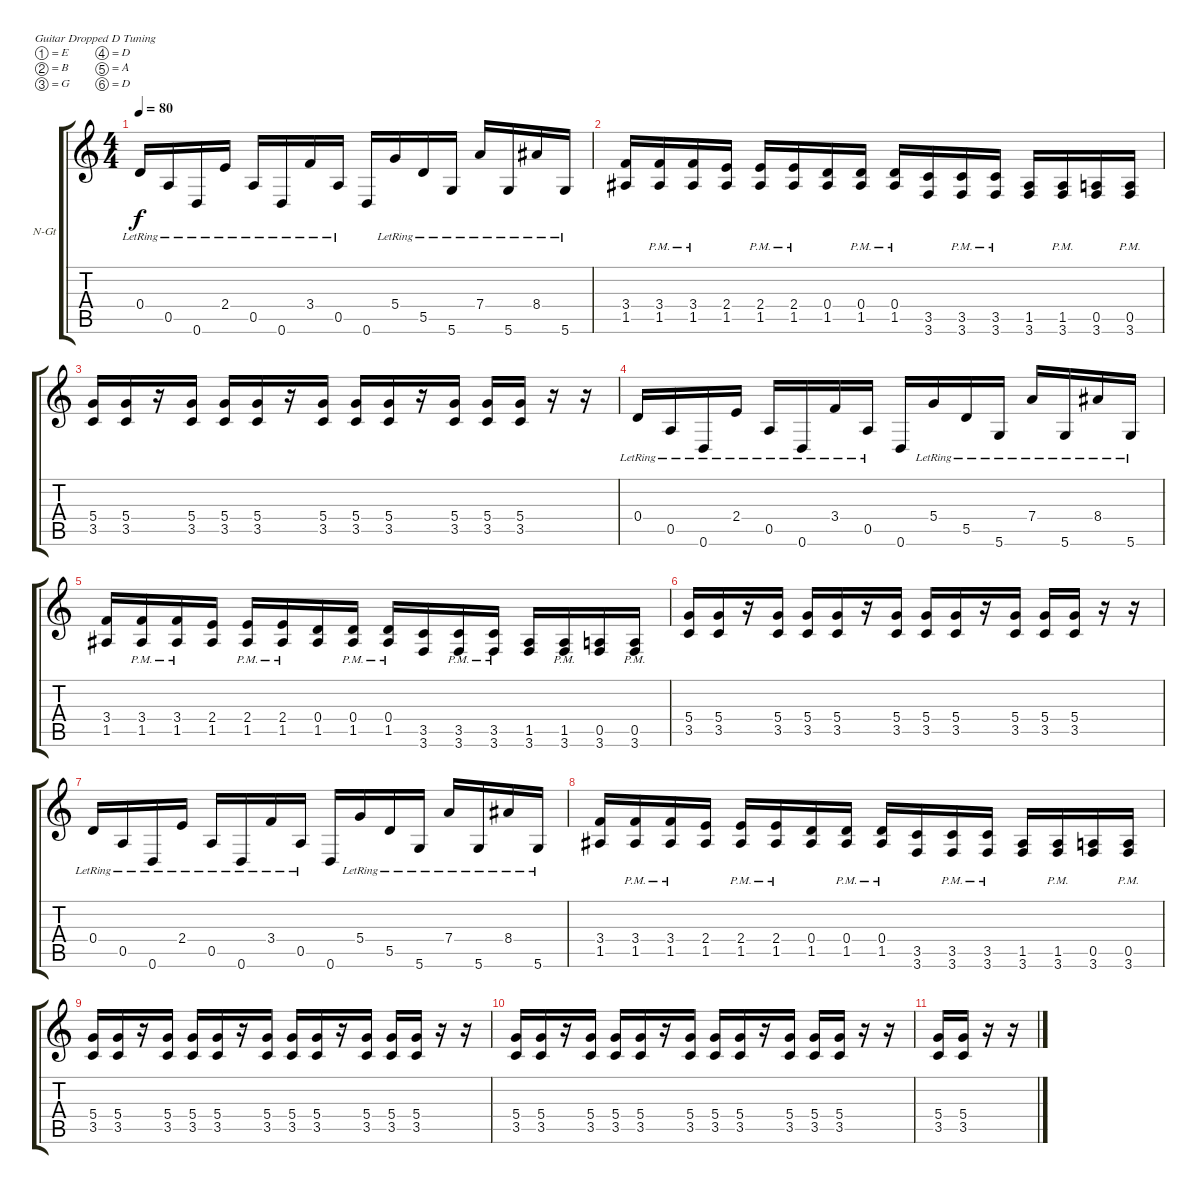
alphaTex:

\defaultSystemsLayout 4
\bracketExtendMode groupsimilarinstruments
\firstSystemTrackNameOrientation horizontal
\otherSystemsTrackNameOrientation horizontal
\track ("Nylon Guitar" "N-Gt") {instrument acousticguitarnylon}
\staff {score tabs}
\tuning (E4 B3 G3 D3 A2 D2)
\ts (4 4)
\tempo 80
\clef g2
\ks c
0.4{lr}.16{dy f} 0.5{lr}.16 0.6{lr}.16 2.4{lr}.16 0.5{lr}.16 0.6{lr}.16 3.4{lr}.16 0.5{lr}.16 0.6.16 5.4{lr}.16 5.5{lr}.16 5.6{lr}.16 7.4{lr}.16 5.6{lr}.16 8.4{lr}.16 5.6{lr}.16 |
(1.5 3.4).16 (1.5{pm} 3.4{pm}).16 (1.5{pm} 3.4{pm}).16 (1.5 2.4).16 (1.5{pm} 2.4{pm}).16 (1.5{pm} 2.4{pm}).16 (1.5 0.4).16 (1.5{pm} 0.4{pm}).16 (1.5{pm} 0.4{pm}).16 (3.6 3.5).16 (3.6{pm} 3.5{pm}).16 (3.5{pm} 3.6{pm}).16 (1.5 3.6).16 (3.6{pm} 1.5{pm}).16 (3.6 0.5).16 (3.6{pm} 0.5{pm}).16 |
(3.5 5.4).16 (3.5 5.4).16 r.16 (3.5 5.4).16 (3.5 5.4).16 (3.5 5.4).16 r.16 (3.5 5.4).16 (3.5 5.4).16 (3.5 5.4).16 r.16 (3.5 5.4).16 (3.5 5.4).16 (3.5 5.4).16 r.16 r.16 |
0.4{lr}.16 0.5{lr}.16 0.6{lr}.16 2.4{lr}.16 0.5{lr}.16 0.6{lr}.16 3.4{lr}.16 0.5{lr}.16 0.6.16 5.4{lr}.16 5.5{lr}.16 5.6{lr}.16 7.4{lr}.16 5.6{lr}.16 8.4{lr}.16 5.6{lr}.16 |
(1.5 3.4).16 (1.5{pm} 3.4{pm}).16 (1.5{pm} 3.4{pm}).16 (1.5 2.4).16 (1.5{pm} 2.4{pm}).16 (1.5{pm} 2.4{pm}).16 (1.5 0.4).16 (1.5{pm} 0.4{pm}).16 (1.5{pm} 0.4{pm}).16 (3.6 3.5).16 (3.6{pm} 3.5{pm}).16 (3.5{pm} 3.6{pm}).16 (1.5 3.6).16 (3.6{pm} 1.5{pm}).16 (3.6 0.5).16 (3.6{pm} 0.5{pm}).16 |
(3.5 5.4).16 (3.5 5.4).16 r.16 (3.5 5.4).16 (3.5 5.4).16 (3.5 5.4).16 r.16 (3.5 5.4).16 (3.5 5.4).16 (3.5 5.4).16 r.16 (3.5 5.4).16 (3.5 5.4).16 (3.5 5.4).16 r.16 r.16 |
0.4{lr}.16 0.5{lr}.16 0.6{lr}.16 2.4{lr}.16 0.5{lr}.16 0.6{lr}.16 3.4{lr}.16 0.5{lr}.16 0.6.16 5.4{lr}.16 5.5{lr}.16 5.6{lr}.16 7.4{lr}.16 5.6{lr}.16 8.4{lr}.16 5.6{lr}.16 |
(1.5 3.4).16 (1.5{pm} 3.4{pm}).16 (1.5{pm} 3.4{pm}).16 (1.5 2.4).16 (1.5{pm} 2.4{pm}).16 (1.5{pm} 2.4{pm}).16 (1.5 0.4).16 (1.5{pm} 0.4{pm}).16 (1.5{pm} 0.4{pm}).16 (3.6 3.5).16 (3.6{pm} 3.5{pm}).16 (3.5{pm} 3.6{pm}).16 (1.5 3.6).16 (3.6{pm} 1.5{pm}).16 (3.6 0.5).16 (3.6{pm} 0.5{pm}).16 |
(3.5 5.4).16 (3.5 5.4).16 r.16 (3.5 5.4).16 (3.5 5.4).16 (3.5 5.4).16 r.16 (3.5 5.4).16 (3.5 5.4).16 (3.5 5.4).16 r.16 (3.5 5.4).16 (3.5 5.4).16 (3.5 5.4).16 r.16 r.16 |
(3.5 5.4).16 (3.5 5.4).16 r.16 (3.5 5.4).16 (3.5 5.4).16 (3.5 5.4).16 r.16 (3.5 5.4).16 (3.5 5.4).16 (3.5 5.4).16 r.16 (3.5 5.4).16 (3.5 5.4).16 (3.5 5.4).16 r.16 r.16 |
(3.5 5.4).16 (3.5 5.4).16 r.16 r.16
